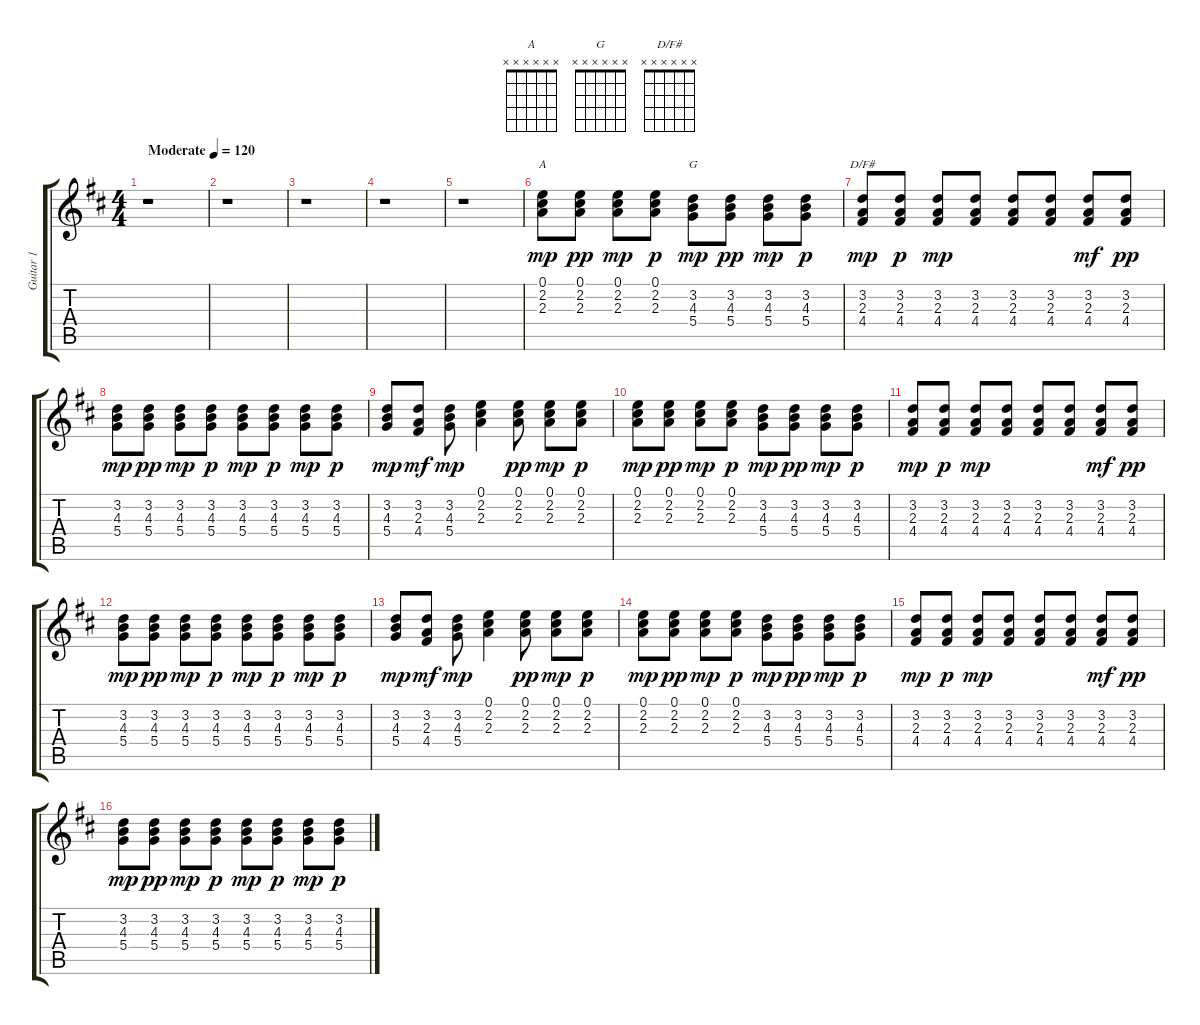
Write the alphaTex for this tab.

\track ("Guitar 1" "Guitar 1") {instrument electricguitarclean}
\staff {score tabs}
\tuning (E4 B3 G3 D3 A2 E2) {hide}
\chord ("A" x x x x x x)
\chord ("G" x x x x x x)
\chord ("D/F#" x x x x x x)
\ts (4 4)
\tempo (120 "Moderate")
\clef g2
\ks d
r.1{dy mp instrument electricguitarclean} |
r.1 |
r.1 |
r.1 |
r.1 |
(0.1 2.2 2.3).8{ch "A"} (0.1 2.2 2.3).8{dy pp} (0.1 2.2 2.3).8{dy mp} (0.1 2.2 2.3).8{dy p} (3.2 4.3 5.4).8{ch "G" dy mp} (3.2 4.3 5.4).8{dy pp} (3.2 4.3 5.4).8{dy mp} (3.2 4.3 5.4).8{dy p} |
(3.2 2.3 4.4).8{ch "D/F#" dy mp} (3.2 2.3 4.4).8{dy p} (3.2 2.3 4.4).8{dy mp} (3.2 2.3 4.4).8 (3.2 2.3 4.4).8 (3.2 2.3 4.4).8 (3.2 2.3 4.4).8{dy mf} (3.2 2.3 4.4).8{dy pp} |
(3.2 4.3 5.4).8{dy mp} (3.2 4.3 5.4).8{dy pp} (3.2 4.3 5.4).8{dy mp} (3.2 4.3 5.4).8{dy p} (3.2 4.3 5.4).8{dy mp} (3.2 4.3 5.4).8{dy p} (3.2 4.3 5.4).8{dy mp} (3.2 4.3 5.4).8{dy p} |
(3.2 4.3 5.4).8{dy mp} (3.2 2.3 4.4).8{dy mf} (3.2 4.3 5.4).8{dy mp} (0.1 2.2 2.3).4 (0.1 2.2 2.3).8{dy pp} (0.1 2.2 2.3).8{dy mp} (0.1 2.2 2.3).8{dy p} |
(0.1 2.2 2.3).8{dy mp} (0.1 2.2 2.3).8{dy pp} (0.1 2.2 2.3).8{dy mp} (0.1 2.2 2.3).8{dy p} (3.2 4.3 5.4).8{dy mp} (3.2 4.3 5.4).8{dy pp} (3.2 4.3 5.4).8{dy mp} (3.2 4.3 5.4).8{dy p} |
(3.2 2.3 4.4).8{dy mp} (3.2 2.3 4.4).8{dy p} (3.2 2.3 4.4).8{dy mp} (3.2 2.3 4.4).8 (3.2 2.3 4.4).8 (3.2 2.3 4.4).8 (3.2 2.3 4.4).8{dy mf} (3.2 2.3 4.4).8{dy pp} |
(3.2 4.3 5.4).8{dy mp} (3.2 4.3 5.4).8{dy pp} (3.2 4.3 5.4).8{dy mp} (3.2 4.3 5.4).8{dy p} (3.2 4.3 5.4).8{dy mp} (3.2 4.3 5.4).8{dy p} (3.2 4.3 5.4).8{dy mp} (3.2 4.3 5.4).8{dy p} |
(3.2 4.3 5.4).8{dy mp} (3.2 2.3 4.4).8{dy mf} (3.2 4.3 5.4).8{dy mp} (0.1 2.2 2.3).4 (0.1 2.2 2.3).8{dy pp} (0.1 2.2 2.3).8{dy mp} (0.1 2.2 2.3).8{dy p} |
(0.1 2.2 2.3).8{dy mp} (0.1 2.2 2.3).8{dy pp} (0.1 2.2 2.3).8{dy mp} (0.1 2.2 2.3).8{dy p} (3.2 4.3 5.4).8{dy mp} (3.2 4.3 5.4).8{dy pp} (3.2 4.3 5.4).8{dy mp} (3.2 4.3 5.4).8{dy p} |
(3.2 2.3 4.4).8{dy mp} (3.2 2.3 4.4).8{dy p} (3.2 2.3 4.4).8{dy mp} (3.2 2.3 4.4).8 (3.2 2.3 4.4).8 (3.2 2.3 4.4).8 (3.2 2.3 4.4).8{dy mf} (3.2 2.3 4.4).8{dy pp} |
(3.2 4.3 5.4).8{dy mp} (3.2 4.3 5.4).8{dy pp} (3.2 4.3 5.4).8{dy mp} (3.2 4.3 5.4).8{dy p} (3.2 4.3 5.4).8{dy mp} (3.2 4.3 5.4).8{dy p} (3.2 4.3 5.4).8{dy mp} (3.2 4.3 5.4).8{dy p}
